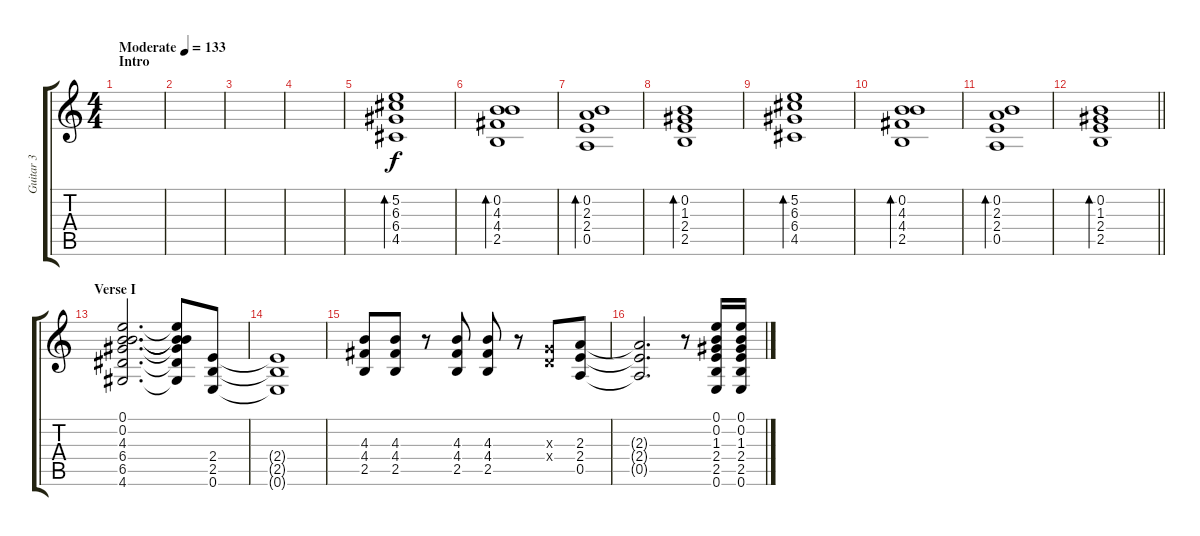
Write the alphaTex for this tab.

\track ("Guitar 3" "Guitar 3") {instrument distortionguitar}
\staff {score tabs}
\tuning (E4 B3 G3 D3 A2 E2) {hide}
\ts (4 4)
\section ("" "Intro")
\tempo (133 "Moderate")
\clef g2
\ks c
|
|
|
|
(5.2 6.3 6.4 4.5).1{bd 480} |
(0.2 4.3 4.4 2.5).1{bd 480} |
(0.2 2.3 2.4 0.5).1{bd 480} |
(0.2 1.3 2.4 2.5).1{bd 480} |
(5.2 6.3 6.4 4.5).1{bd 480} |
(0.2 4.3 4.4 2.5).1{bd 480} |
(0.2 2.3 2.4 0.5).1{bd 480} |
\barLineRight lightlight
(0.2 1.3 2.4 2.5).1{bd 480} |
\section ("" "Verse I")
(0.1 0.2 4.3 6.4 6.5 4.6).2{d} (0.1{t} 0.2{t} 4.3{t} 6.4{t} 6.5{t} 4.6{t}).8 (2.4 2.5 0.6).8 |
(2.4{t} 2.5{t} 0.6{t}).1 |
(4.3 4.4 2.5).8 (4.3 4.4 2.5).8 r.8 (4.3 4.4 2.5).8 (4.3 4.4 2.5).8 r.8 (0.3{x} 0.4{x}).8 (2.3 2.4 0.5).8 |
(2.3{t} 2.4{t} 0.5{t}).2{d} r.8 (0.1 0.2 1.3 2.4 2.5 0.6).16 (0.1 0.2 1.3 2.4 2.5 0.6).16
